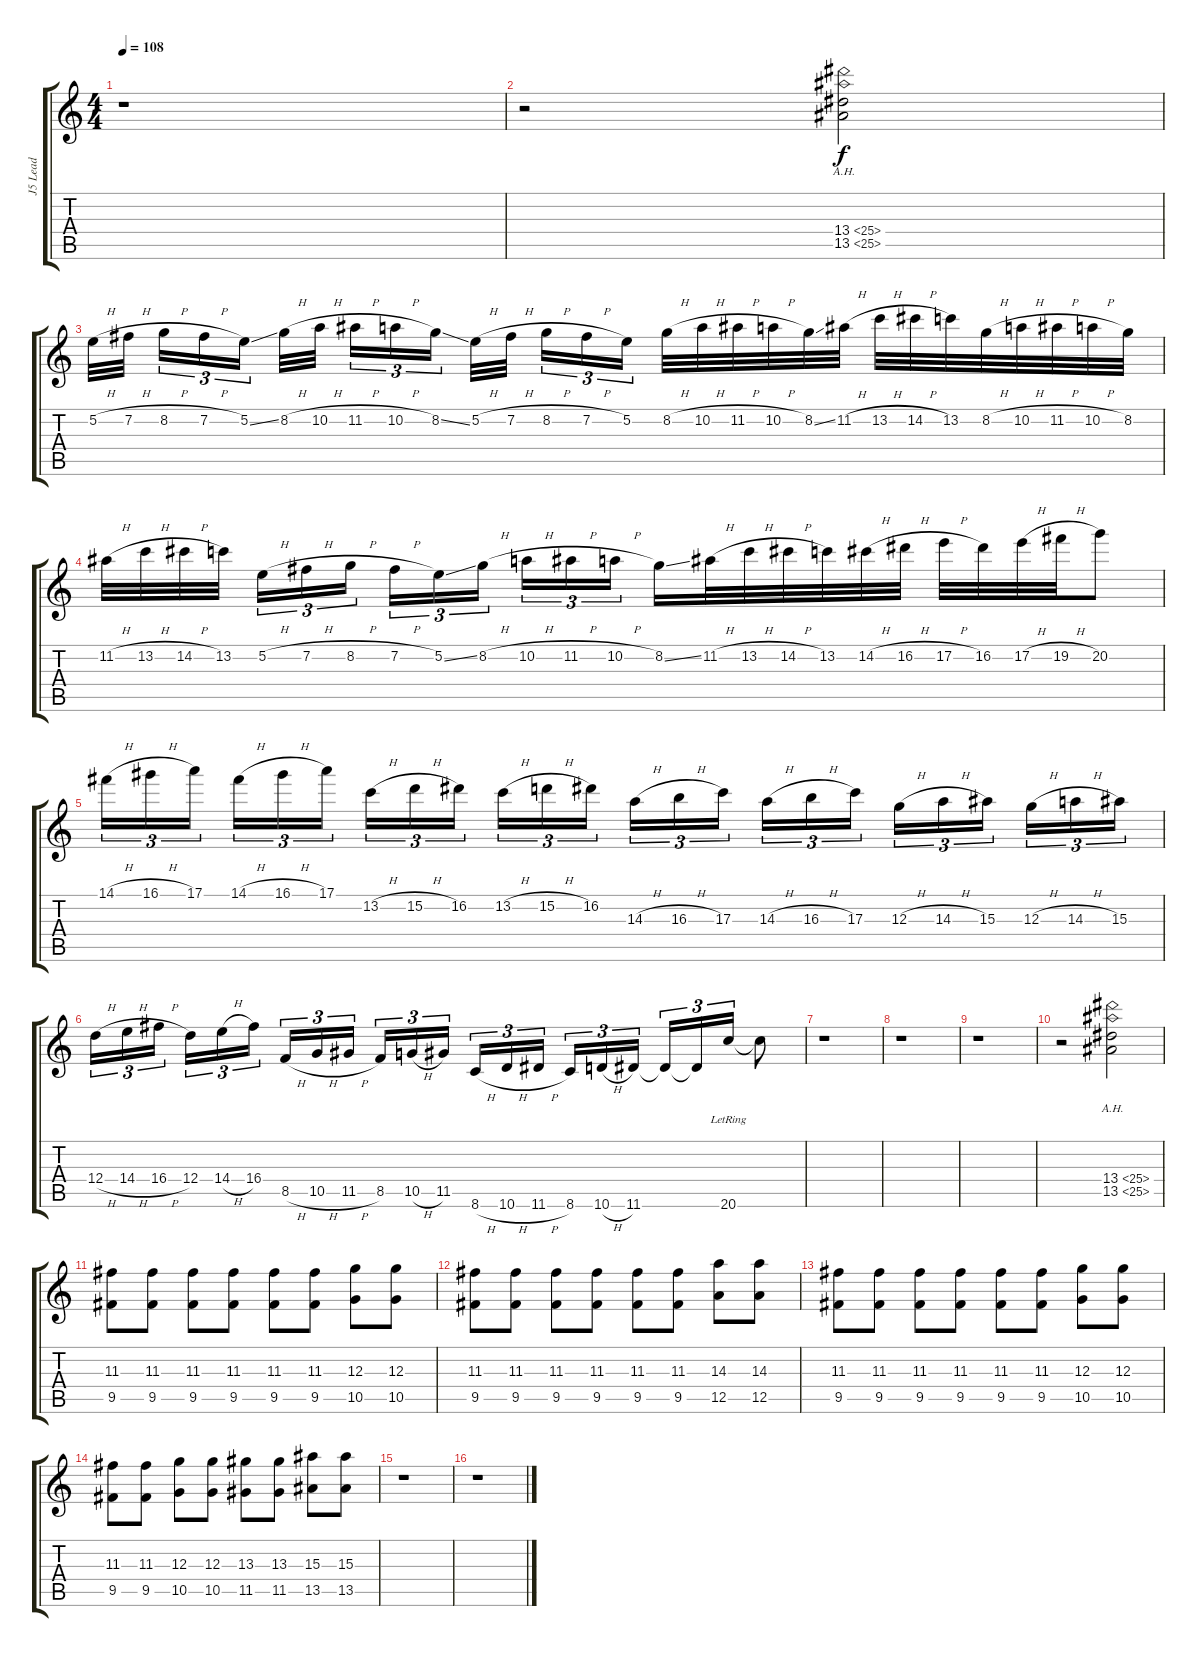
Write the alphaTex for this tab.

\track ("J5 Lead" "J5 Lead") {instrument overdrivenguitar}
\staff {score tabs}
\tuning (E4 B3 G3 D3 A2 E2) {hide}
\ts (4 4)
\tempo 108
\clef g2
\ks c
r.1{dy f} |
r.2{volume 2} (13.4{ah 12} 13.5{ah 12}).2{volume 14} |
5.2{h}.32 7.2{h}.32 8.2{h}.16{tu (3 2)} 7.2{h}.16{tu (3 2)} 5.2{ss}.16{tu (3 2)} 8.2{h}.32 10.2{h}.32 11.2{h}.16{tu (3 2)} 10.2{h}.16{tu (3 2)} 8.2{ss}.16{tu (3 2)} 5.2{h}.32 7.2{h}.32 8.2{h}.16{tu (3 2)} 7.2{h}.16{tu (3 2)} 5.2.16{tu (3 2)} 8.2{h}.32 10.2{h}.32 11.2{h}.32 10.2{h}.32 8.2{ss}.32 11.2{h}.32 13.2{h}.32 14.2{h}.32 13.2.32 8.2{h}.32 10.2{h}.32 11.2{h}.32 10.2{h}.32 8.2.32 |
11.2{h}.32 13.2{h}.32 14.2{h}.32 13.2.32 5.2{h}.16{tu (3 2)} 7.2{h}.16{tu (3 2)} 8.2{h}.16{tu (3 2)} 7.2{h}.16{tu (3 2)} 5.2{ss}.16{tu (3 2)} 8.2{h}.16{tu (3 2)} 10.2{h}.16{tu (3 2)} 11.2{h}.16{tu (3 2)} 10.2{h}.16{tu (3 2)} 8.2{ss}.16 11.2{h}.32 13.2{h}.32 14.2{h}.32 13.2.32 14.2{h}.32 16.2{h}.32 17.2{h}.32 16.2.32 17.2{h}.32 19.2{h}.32 20.2.8 |
14.1{h}.16{tu (3 2)} 16.1{h}.16{tu (3 2)} 17.1.16{tu (3 2)} 14.1{h}.16{tu (3 2)} 16.1{h}.16{tu (3 2)} 17.1.16{tu (3 2)} 13.2{h}.16{tu (3 2)} 15.2{h}.16{tu (3 2)} 16.2.16{tu (3 2)} 13.2{h}.16{tu (3 2)} 15.2{h}.16{tu (3 2)} 16.2.16{tu (3 2)} 14.3{h}.16{tu (3 2)} 16.3{h}.16{tu (3 2)} 17.3.16{tu (3 2)} 14.3{h}.16{tu (3 2)} 16.3{h}.16{tu (3 2)} 17.3.16{tu (3 2)} 12.3{h}.16{tu (3 2)} 14.3{h}.16{tu (3 2)} 15.3.16{tu (3 2)} 12.3{h}.16{tu (3 2)} 14.3{h}.16{tu (3 2)} 15.3.16{tu (3 2)} |
12.4{h}.16{tu (3 2)} 14.4{h}.16{tu (3 2)} 16.4{h}.16{tu (3 2)} 12.4.16{tu (3 2)} 14.4{h}.16{tu (3 2)} 16.4.16{tu (3 2)} 8.5{h}.16{tu (3 2)} 10.5{h}.16{tu (3 2)} 11.5{h}.16{tu (3 2)} 8.5.16{tu (3 2)} 10.5{h}.16{tu (3 2)} 11.5.16{tu (3 2)} 8.6{h}.16{tu (3 2)} 10.6{h}.16{tu (3 2)} 11.6{h}.16{tu (3 2)} 8.6.16{tu (3 2)} 10.6{h}.16{tu (3 2)} 11.6.16{tu (3 2)} 11.6{t}.16{tu (3 2)} 11.6{t}.16{tu (3 2)} 20.6{lr}.16{tu (3 2)} 20.6{t}.8 |
r.1 |
r.1 |
r.1 |
r.2{volume 2} (13.4{ah 12} 13.5{ah 12}).2{volume 14} |
(11.3 9.5).8 (11.3 9.5).8 (11.3 9.5).8 (11.3 9.5).8 (11.3 9.5).8 (11.3 9.5).8 (12.3 10.5).8 (12.3 10.5).8 |
(11.3 9.5).8 (11.3 9.5).8 (11.3 9.5).8 (11.3 9.5).8 (11.3 9.5).8 (11.3 9.5).8 (14.3 12.5).8 (14.3 12.5).8 |
(11.3 9.5).8 (11.3 9.5).8 (11.3 9.5).8 (11.3 9.5).8 (11.3 9.5).8 (11.3 9.5).8 (12.3 10.5).8 (12.3 10.5).8 |
(11.3 9.5).8 (11.3 9.5).8 (12.3 10.5).8 (12.3 10.5).8 (13.3 11.5).8 (13.3 11.5).8 (15.3 13.5).8 (15.3 13.5).8 |
r.1 |
r.1
